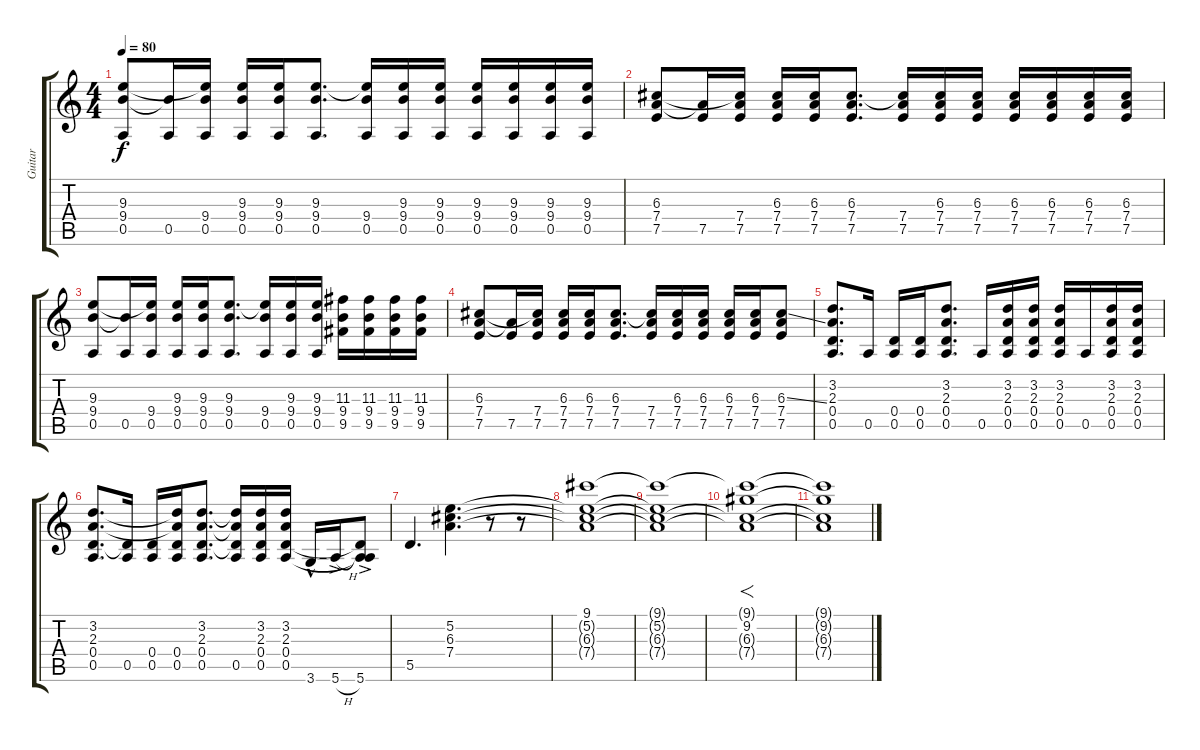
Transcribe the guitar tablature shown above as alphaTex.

\track ("Guitar" "Guitar") {instrument electricguitarclean}
\staff {score tabs}
\tuning (E4 B3 G3 D3 A2 E2) {hide}
\ts (4 4)
\tempo 80
\clef g2
\ks c
(9.3 9.4 0.5).8{dy f} (9.4{t} 0.5).16 (9.3{t} 9.4 0.5).16 (9.3 9.4 0.5).16 (9.3 9.4 0.5).16 (9.3 9.4 0.5).8{d} (9.3{t} 9.4 0.5).16 (9.3 9.4 0.5).16 (9.3 9.4 0.5).16 (9.3 9.4 0.5).16 (9.3 9.4 0.5).16 (9.3 9.4 0.5).16 (9.3 9.4 0.5).16 |
(6.3 7.4 7.5).8 (7.4{t} 7.5).16 (6.3{t} 7.4 7.5).16 (6.3 7.4 7.5).16 (6.3 7.4 7.5).16 (6.3 7.4 7.5).8{d} (6.3{t} 7.4 7.5).16 (6.3 7.4 7.5).16 (6.3 7.4 7.5).16 (6.3 7.4 7.5).16 (6.3 7.4 7.5).16 (6.3 7.4 7.5).16 (6.3 7.4 7.5).16 |
(9.3 9.4 0.5).8 (9.4{t} 0.5).16 (9.3{t} 9.4 0.5).16 (9.3 9.4 0.5).16 (9.3 9.4 0.5).16 (9.3 9.4 0.5).8{d} (9.3{t} 9.4 0.5).16 (9.3 9.4 0.5).16 (9.3 9.4 0.5).16 (11.3 9.4 9.5).16 (11.3 9.4 9.5).16 (11.3 9.4 9.5).16 (11.3 9.4 9.5).16 |
(6.3 7.4 7.5).8 (7.4{t} 7.5).16 (6.3{t} 7.4 7.5).16 (6.3 7.4 7.5).16 (6.3 7.4 7.5).16 (6.3 7.4 7.5).8{d} (6.3{t} 7.4 7.5).16 (6.3 7.4 7.5).16 (6.3 7.4 7.5).16 (6.3 7.4 7.5).16 (6.3 7.4 7.5).16 (6.3{ss} 7.4 7.5).8 |
(3.2 2.3 0.4 0.5).8{d} 0.5.16 (0.4 0.5).16 (0.4 0.5).16 (3.2 2.3 0.4 0.5).8{d} 0.5.16 (3.2 2.3 0.4 0.5).16 (3.2 2.3 0.4 0.5).16 (3.2 2.3 0.4 0.5).16 0.5.16 (3.2 2.3 0.4 0.5).16 (3.2 2.3 0.4 0.5).16 |
(3.2 2.3 0.4 0.5).8{d} (0.4{t} 0.5).16 (0.4 0.5).16 (3.2{t} 2.3{t} 0.4 0.5).16 (3.2 2.3 0.4 0.5).8{d} (3.2{t} 2.3{t} 0.4{t} 0.5).16 (3.2 2.3 0.4 0.5).16 (3.2 2.3 0.4 0.5).16 3.6{hac}.16 5.6{h ac}.16 (0.4{t} 0.5{t} 5.6{ac}).8 |
5.5.4{d} (5.2 6.3 7.4).4{d} r.8 r.8 |
(9.1 5.2{t} 6.3{t} 7.4{t}).1 |
(9.1{t} 5.2{t} 6.3{t} 7.4{t}).1 |
(9.1{t} 9.2 6.3{t} 7.4{t}).1{f} |
(9.1{t} 9.2{t} 6.3{t} 7.4{t}).1
